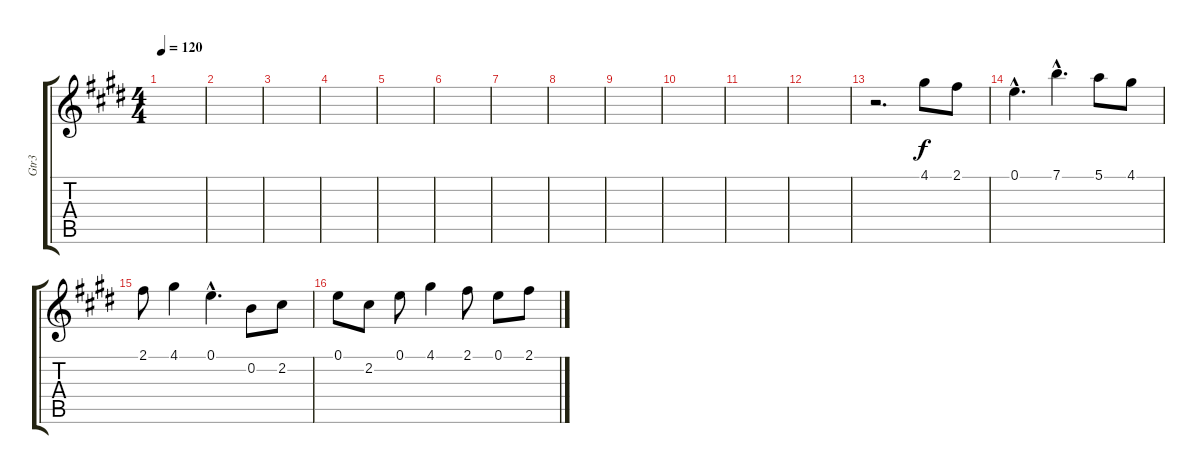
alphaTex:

\track ("Gtr3" "Gtr3") {instrument acousticguitarnylon}
\staff {score tabs}
\tuning (E4 B3 G3 D3 A2 E2) {hide}
\ts (4 4)
\tempo 120
\clef g2
\ks e
|
|
|
|
|
|
|
|
|
|
|
|
r.2{d} 4.1.8 2.1.8 |
0.1{hac}.4{d} 7.1{hac}.4{d} 5.1.8 4.1.8 |
2.1.8 4.1.4 0.1{hac}.4{d} 0.2.8 2.2.8 |
0.1.8 2.2.8 0.1.8 4.1.4 2.1.8 0.1.8 2.1.8
